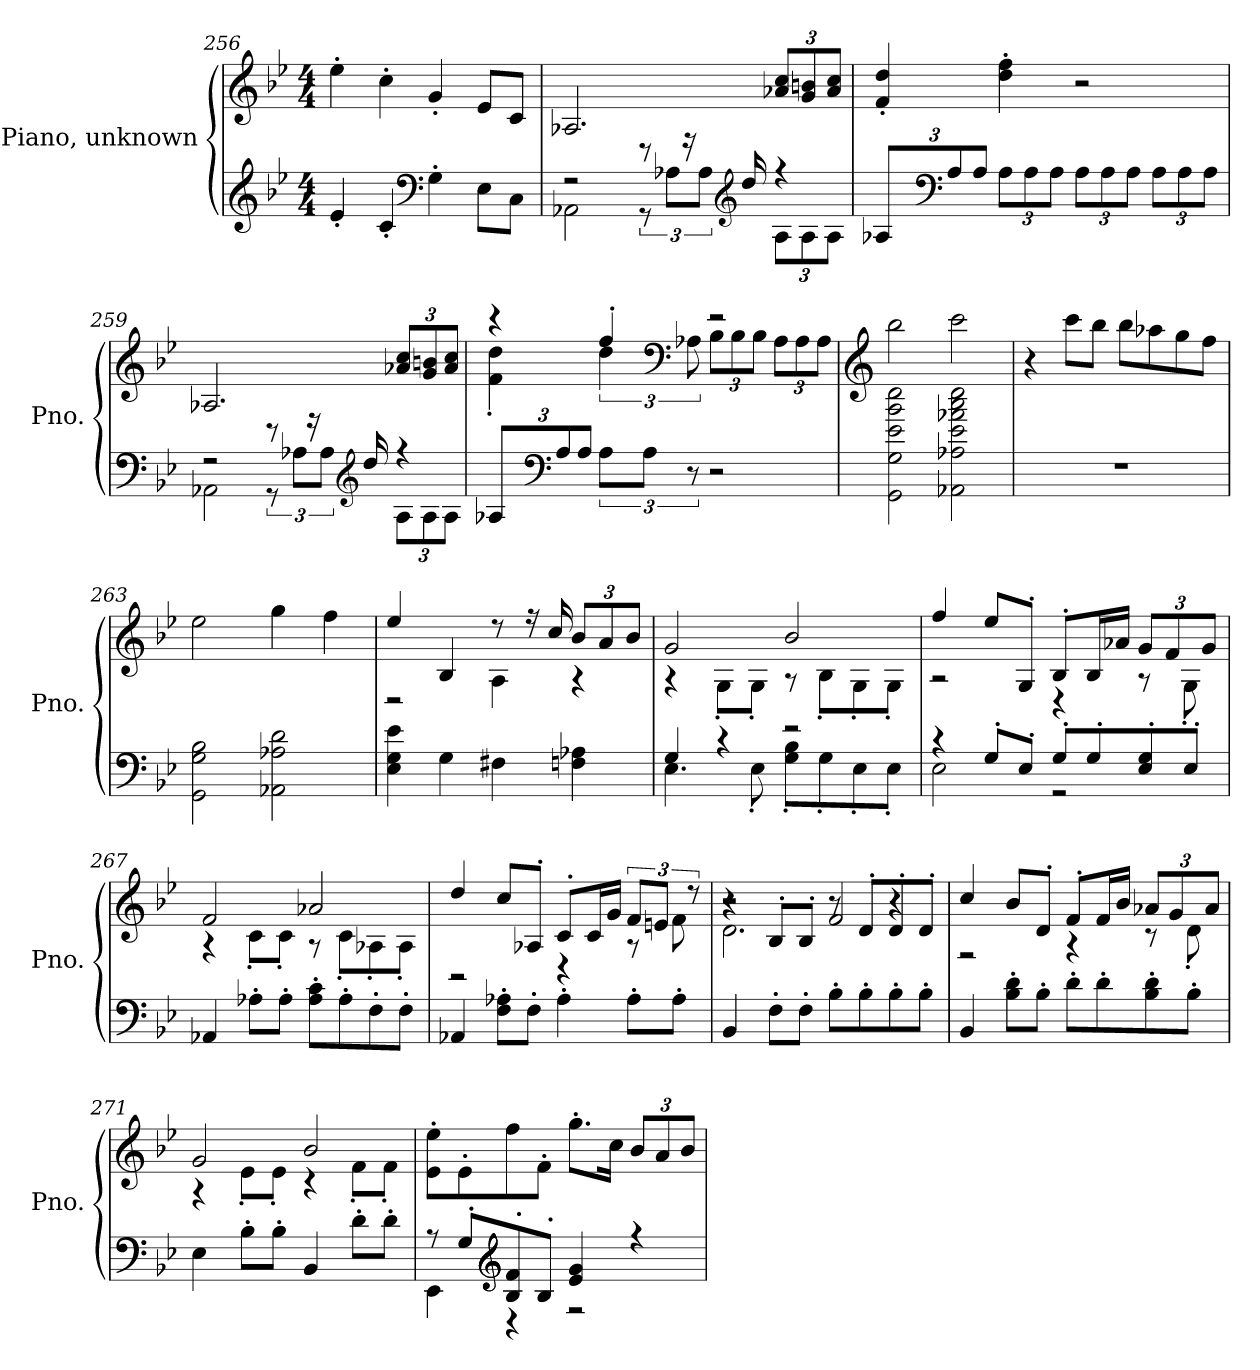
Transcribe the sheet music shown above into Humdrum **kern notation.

**kern	**kern
*part1	*part1
*staff2	*staff1
*I"Piano, unknown	*
*I'Pno.	*
*clefG2	*clefG2
*k[b-e-]	*k[b-e-]
*M4/4	*M4/4
=256	=256
4e-'/	4ee-'\
4c'/	4cc'\
*clefF4	*
4G'\	4g'/
8E-\L	8e-/L
8C\J	8c/J
=257	=257
*^	*
2r	2AA-X\	2.A-X/
8r	12r	.
.	12A-X\L	.
16r	.	.
.	12A-\J	.
*clefG2	*	*
16dd/	.	.
*	*Xbrackettup	*Xbrackettup
4r	12A-\L	12a-X/ 12cc/L
.	12A-\	12g/ 12bn/
.	12A-\J	12a-/ 12cc/J
*v	*v	*
!!LO:LB:g=z
=258	=258
12A-X/L	4f/' 4dd/'
*clefF4	*
12A-/	.
12A-/J	.
12A-\L	4dd\' 4ff\'
12A-\	.
12A-\J	.
12A-\L	2r
12A-\	.
12A-\J	.
12A-\L	.
12A-\	.
12A-\J	.
=259	=259
*^	*
2r	2AA-X\	2.A-X/
*	*brackettup	*
8r	12r	.
.	12A-X\L	.
16r	.	.
.	12A-\J	.
*clefG2	*	*
16dd/	.	.
*	*Xbrackettup	*
4r	12A-\L	12a-X/ 12cc/L
.	12A-\	12g/ 12bn/
.	12A-\J	12a-/ 12cc/J
*v	*v	*
=260	=260
*	*^
12A-X/L	4r	4f\' 4dd\'
*clefF4	*	*
12A-/	.	.
12A-/J	.	.
*brackettup	*	*brackettup
12A-\L	4ff'/	6dd\
12A-\J	.	.
*	*clefF4	*
12r	.	12A-X\
*	*	*Xbrackettup
2r	2r	12B-\L
.	.	12B-\
.	.	12B-\J
.	.	12A-\L
.	.	12A-\
.	.	12A-\J
*	*v	*v
!!LO:LB:g=z
=261	=261
*	*clefG2
2GG\ 2G\ 2e-\ 2b-\ 2ee-\	2bb-\
2AA-X\ 2A-X\ 2e-\ 2a-X\ 2cc\ 2ee-\	2ccc\
=262	=262
1r	4r
.	8ccc\L
.	8bb-\J
.	8bb-\L
.	8aa-X\
.	8gg\
.	8ff\J
=263	=263
2GG\ 2G\ 2B-\	2ee-\
2AA-X\ 2A-X\ 2d\	4gg\
.	4ff\
=264	=264
*	*^
4E-\ 4G\ 4e-\	4ee-/	2r
4G\	4B-/	.
4F#X\	8r	4A\
.	16r	.
.	16cc/	.
4Fn\ 4A-X\	12b-/L	4r
.	12a/	.
.	12b-/J	.
=265	=265	=265
*^	*	*
4G/	4.E-\	2g/	4r
4r	.	.	8G'\L
.	8E-'\	.	8G'\J
2r	8G\' 8B-\'L	2b-/	8r
.	8G'\	.	8B-'\L
.	8E-'\	.	8G'\
.	8E-'\J	.	8G'\J
!!LO:LB:g=z	!!
=266	=266	=266	=266
4r	2E-\	4ff/	2r
8G'/L	.	8ee-/L	.
8E-'/J	.	8G'/J	.
8G'/L	2r	8B-'/L	4r
8G'/	.	16B-/L	.
.	.	16a-X/JJ	.
8E-/' 8G/'	.	12g/L	8r
.	.	12f/	.
8E-'/J	.	.	8G'\
.	.	12g/J	.
*v	*v	*	*
=267	=267	=267
4AA-X/	2f/	4r
8A-X'\L	.	8c'\L
8A-'\J	.	8c'\J
8A-\' 8c\'L	2a-X/	8r
8A-'\	.	8c'\L
8F'\	.	8A-X'\
8F'\J	.	8A-'\J
=268	=268	=268
4AA-X/	4dd/	2r
8F\' 8A-X\'L	8cc/L	.
8F'\J	8A-X'/J	.
4A-'\	8c'/L	4r
.	16c/L	.
.	16g/JJ	.
*	*brackettup	*
8A-'\L	12f/L	8r
.	12en/J	.
8A-'\J	.	8f\
.	12r	.
=269	=269	=269
*	*	*^
4BB-/	2r	2.d\	4r
8F'\L	.	.	8B-'/L
8F'\J	.	.	8B-'/J
8B-'\L	2f/	.	8r
8B-'\	.	.	8d'/L
8B-'\	.	4r	8d'/
8B-'\J	.	.	8d'/J
*	*	*v	*v
!!LO:PB:g=z
=270	=270	=270
4BB-/	4cc/	2r
8B-\' 8d\'L	8b-/L	.
8B-'\J	8d'/J	.
8d'\L	8f'/L	4r
8d'\	16f/L	.
.	16b-/JJ	.
*	*Xbrackettup	*
8B-\' 8d\'	12a-X/L	8r
.	12g/	.
8B-'\J	.	8d'\
.	12a-/J	.
=271	=271	=271
4E-\	2g/	4r
8B-'\L	.	8e-'\L
8B-'\J	.	8e-'\J
4BB-/	2b-/	4r
8d'\L	.	8f'\L
8d'\J	.	8f'\J
*	*v	*v
=272	=272
*^	*
8r	4EE-\	8e-\' 8ee-\'L
8G'/L	.	8e-'\
*clefG2	*	*
8B-/' 8f/'	4r	8ff\
8B-'/J	.	8f'\J
4e-/ 4g/	2r	8.gg'\L
.	.	16cc\Jk
4r	.	12b-/L
.	.	12a/
.	.	12b-/J
*v	*v	*
=	=
*-	*-
